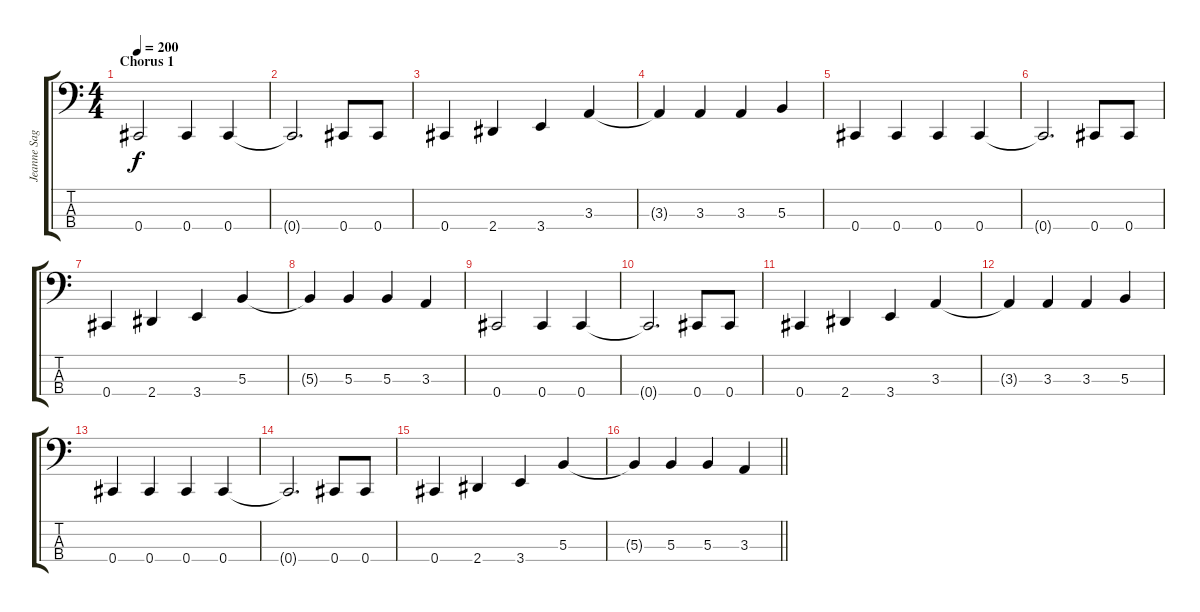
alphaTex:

\track ("Jeanne Sagan" "Jeanne Sag") {instrument electricbasspick}
\staff {score tabs}
\tuning (E2 B1 Gb1 Db1) {hide}
\ts (4 4)
\section ("" "Chorus 1")
\tempo 200
\clef f4
\ks c
0.4.2{dy f} 0.4.4 0.4.4 |
0.4{t}.2{d} 0.4.8 0.4.8 |
0.4.4 2.4.4 3.4.4 3.3.4 |
3.3{t}.4 3.3.4 3.3.4 5.3.4 |
0.4.4 0.4.4 0.4.4 0.4.4 |
0.4{t}.2{d} 0.4.8 0.4.8 |
0.4.4 2.4.4 3.4.4 5.3.4 |
5.3{t}.4 5.3.4 5.3.4 3.3.4 |
0.4.2 0.4.4 0.4.4 |
0.4{t}.2{d} 0.4.8 0.4.8 |
0.4.4 2.4.4 3.4.4 3.3.4 |
3.3{t}.4 3.3.4 3.3.4 5.3.4 |
0.4.4 0.4.4 0.4.4 0.4.4 |
0.4{t}.2{d} 0.4.8 0.4.8 |
0.4.4 2.4.4 3.4.4 5.3.4 |
\barLineRight lightlight
5.3{t}.4 5.3.4 5.3.4 3.3.4
